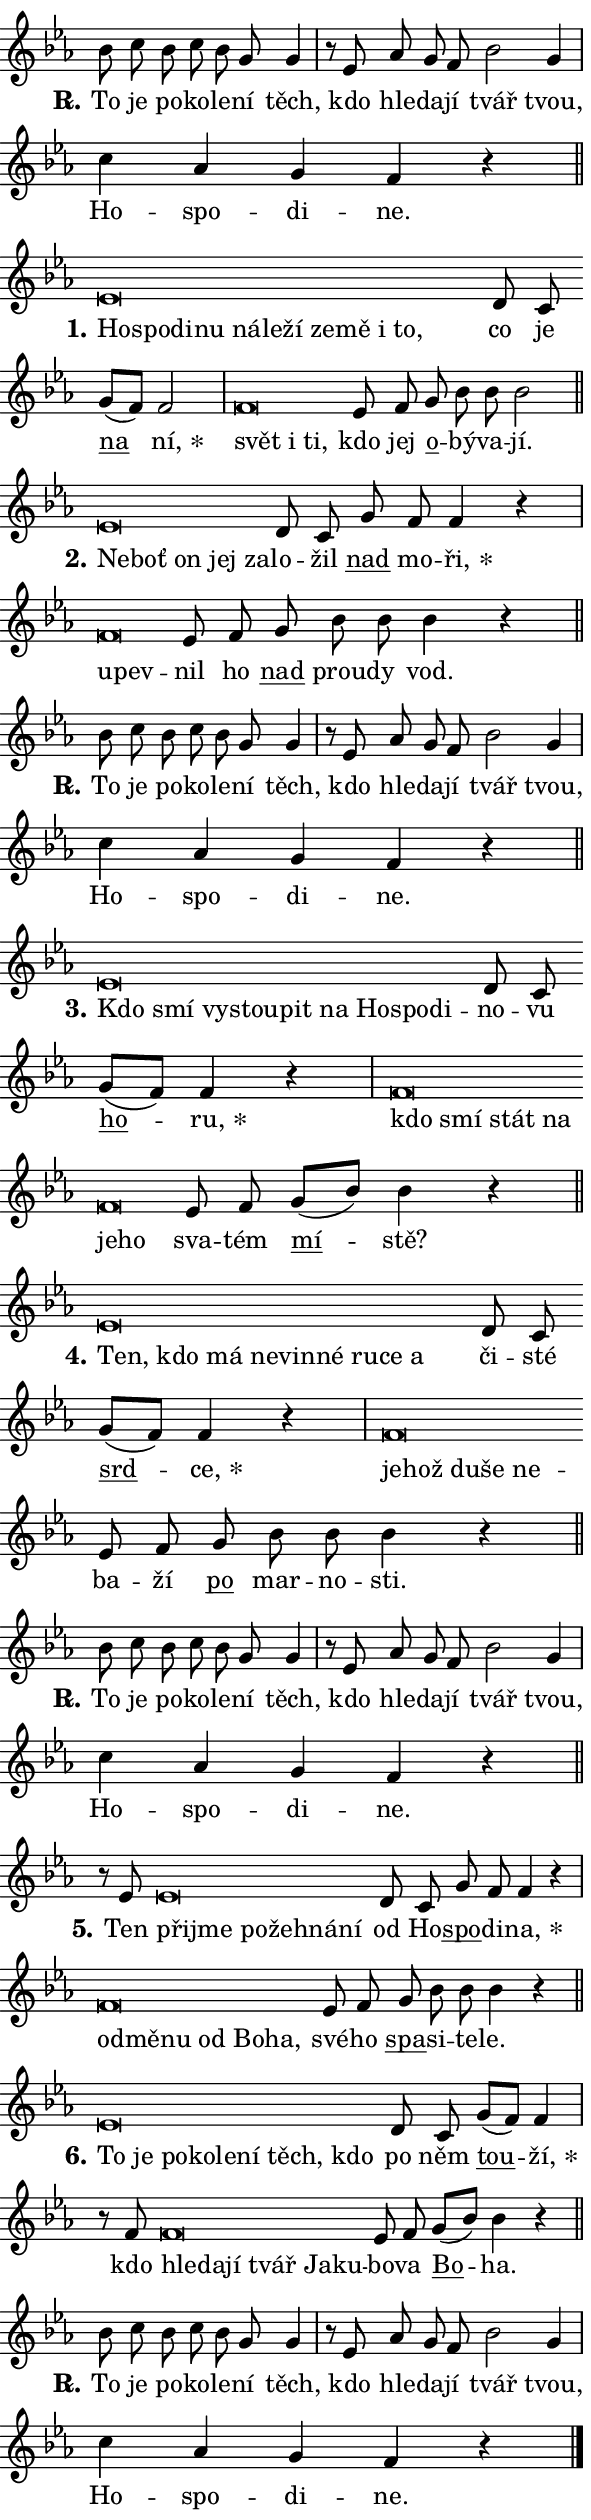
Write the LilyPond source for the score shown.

\version "2.24.0"
\header { tagline = "" }
\paper {
  indent = 0\cm
  top-margin = 0\cm
  right-margin = 0.13\cm % to fit lyric hyphens
  bottom-margin = 0\cm
  left-margin = 0\cm
  paper-width = 10\cm
  page-breaking = #ly:one-page-breaking
  system-system-spacing.basic-distance = #11
  score-system-spacing.basic-distance = #11
  ragged-last = ##f
}


%% Author: Thomas Morley
%% https://lists.gnu.org/archive/html/lilypond-user/2020-05/msg00002.html
#(define (line-position grob)
"Returns position of @var[grob} in current system:
   @code{'start}, if at first time-step
   @code{'end}, if at last time-step
   @code{'middle} otherwise
"
  (let* ((col (ly:item-get-column grob))
         (ln (ly:grob-object col 'left-neighbor))
         (rn (ly:grob-object col 'right-neighbor))
         (col-to-check-left (if (ly:grob? ln) ln col))
         (col-to-check-right (if (ly:grob? rn) rn col))
         (break-dir-left
           (and
             (ly:grob-property col-to-check-left 'non-musical #f)
             (ly:item-break-dir col-to-check-left)))
         (break-dir-right
           (and
             (ly:grob-property col-to-check-right 'non-musical #f)
             (ly:item-break-dir col-to-check-right))))
        (cond ((eqv? 1 break-dir-left) 'start)
              ((eqv? -1 break-dir-right) 'end)
              (else 'middle))))

#(define (tranparent-at-line-position vctor)
  (lambda (grob)
  "Relying on @code{line-position} select the relevant enry from @var{vctor}.
Used to determine transparency,"
    (case (line-position grob)
      ((end) (not (vector-ref vctor 0)))
      ((middle) (not (vector-ref vctor 1)))
      ((start) (not (vector-ref vctor 2))))))

noteHeadBreakVisibility =
#(define-music-function (break-visibility)(vector?)
"Makes @code{NoteHead}s transparent relying on @var{break-visibility}"
#{
  \override NoteHead.transparent =
    #(tranparent-at-line-position break-visibility)
#})

#(define delete-ledgers-for-transparent-note-heads
  (lambda (grob)
    "Reads whether a @code{NoteHead} is transparent.
If so this @code{NoteHead} is removed from @code{'note-heads} from
@var{grob}, which is supposed to be @code{LedgerLineSpanner}.
As a result ledgers are not printed for this @code{NoteHead}"
    (let* ((nhds-array (ly:grob-object grob 'note-heads))
           (nhds-list
             (if (ly:grob-array? nhds-array)
                 (ly:grob-array->list nhds-array)
                 '()))
           ;; Relies on the transparent-property being done before
           ;; Staff.LedgerLineSpanner.after-line-breaking is executed.
           ;; This is fragile ...
           (to-keep
             (remove
               (lambda (nhd)
                 (ly:grob-property nhd 'transparent #f))
               nhds-list)))
      ;; TODO find a better method to iterate over grob-arrays, similiar
      ;; to filter/remove etc for lists
      ;; For now rebuilt from scratch
      (set! (ly:grob-object grob 'note-heads)  '())
      (for-each
        (lambda (nhd)
          (ly:pointer-group-interface::add-grob grob 'note-heads nhd))
        to-keep))))

squashNotes = {
  \override NoteHead.X-extent = #'(-0.2 . 0.2)
  \override NoteHead.Y-extent = #'(-0.75 . 0)
  \override NoteHead.stencil =
    #(lambda (grob)
       (let ((pos (ly:grob-property grob 'staff-position)))
         (begin
           (if (< pos -7) (display "ERROR: Lower brevis then expected\n") (display ""))
           (if (<= pos -6) ly:text-interface::print ly:note-head::print))))
}
unSquashNotes = {
  \revert NoteHead.X-extent
  \revert NoteHead.Y-extent
  \revert NoteHead.stencil
}

hideNotes = \noteHeadBreakVisibility #begin-of-line-visible
unHideNotes = \noteHeadBreakVisibility #all-visible

% work-around for resetting accidentals
% https://lilypond.org/doc/v2.23/Documentation/notation/displaying-rhythms#unmetered-music
cadenzaMeasure = {
  \cadenzaOff
  \partial 1024 s1024
  \cadenzaOn
}

#(define-markup-command (accent layout props text) (markup?)
  "Underline accented syllable"
  (interpret-markup layout props
    #{\markup \override #'(offset . 4.3) \underline { #text }#}))

responsum = \markup \concat {
  "R" \hspace #-1.05 \path #0.1 #'((moveto 0 0.07) (lineto 0.9 0.8)) \hspace #0.05 "."
}

spaceSize = #0.6828661417322834 % exact space size for TeX Gyre Schola

\layout {
  \context {
    \Staff
    \remove "Time_signature_engraver"
    \override LedgerLineSpanner.after-line-breaking = #delete-ledgers-for-transparent-note-heads
  }
  \context {
    \Lyrics {
      \override LyricSpace.minimum-distance = \spaceSize
      \override LyricText.font-name = #"TeX Gyre Schola"
      \override LyricText.font-size = 1
      \override StanzaNumber.font-name = #"TeX Gyre Schola Bold"
      \override StanzaNumber.font-size = 1
    }
  }
  \context {
    \Score 
    \override NoteHead.text =
      #(lambda (grob) 
        (let ((pos (ly:grob-property grob 'staff-position)))
          #{\markup {
            \combine
              \halign #-0.55 \raise #(if (= pos -6) 0 0.5) \override #'(thickness . 2) \draw-line #'(3.2 . 0)
              \musicglyph "noteheads.sM1"
          }#}))
  }
}

% magnetic-lyrics.ily
%
%   written by
%     Jean Abou Samra <jean@abou-samra.fr>
%     Werner Lemberg <wl@gnu.org>
%
%   adapted by
%     Jiri Hon <jiri.hon@gmail.com>
%
% Version 2022-Apr-15

% https://www.mail-archive.com/lilypond-user@gnu.org/msg149350.html

#(define (Left_hyphen_pointer_engraver context)
   "Collect syllable-hyphen-syllable occurrences in lyrics and store
them in properties.  This engraver only looks to the left.  For
example, if the lyrics input is @code{foo -- bar}, it does the
following.

@itemize @bullet
@item
Set the @code{text} property of the @code{LyricHyphen} grob between
@q{foo} and @q{bar} to @code{foo}.

@item
Set the @code{left-hyphen} property of the @code{LyricText} grob with
text @q{foo} to the @code{LyricHyphen} grob between @q{foo} and
@q{bar}.
@end itemize

Use this auxiliary engraver in combination with the
@code{lyric-@/text::@/apply-@/magnetic-@/offset!} hook."
   (let ((hyphen #f)
         (text #f))
     (make-engraver
      (acknowledgers
       ((lyric-syllable-interface engraver grob source-engraver)
        (set! text grob)))
      (end-acknowledgers
       ((lyric-hyphen-interface engraver grob source-engraver)
        ;(when (not (grob::has-interface grob 'lyric-space-interface))
          (set! hyphen grob)));)
      ((stop-translation-timestep engraver)
       (when (and text hyphen)
         (ly:grob-set-object! text 'left-hyphen hyphen))
       (set! text #f)
       (set! hyphen #f)))))

#(define (lyric-text::apply-magnetic-offset! grob)
   "If the space between two syllables is less than the value in
property @code{LyricText@/.details@/.squash-threshold}, move the right
syllable to the left so that it gets concatenated with the left
syllable.

Use this function as a hook for
@code{LyricText@/.after-@/line-@/breaking} if the
@code{Left_@/hyphen_@/pointer_@/engraver} is active."
   (let ((hyphen (ly:grob-object grob 'left-hyphen #f)))
     (when hyphen
       (let ((left-text (ly:spanner-bound hyphen LEFT)))
         (when (grob::has-interface left-text 'lyric-syllable-interface)
           (let* ((common (ly:grob-common-refpoint grob left-text X))
                  (this-x-ext (ly:grob-extent grob common X))
                  (left-x-ext
                   (begin
                     ;; Trigger magnetism for left-text.
                     (ly:grob-property left-text 'after-line-breaking)
                     (ly:grob-extent left-text common X)))
                  ;; `delta` is the gap width between two syllables.
                  (delta (- (interval-start this-x-ext)
                            (interval-end left-x-ext)))
                  (details (ly:grob-property grob 'details))
                  (threshold (assoc-get 'squash-threshold details 0.2)))
             (when (< delta threshold)
               (let* (;; We have to manipulate the input text so that
                      ;; ligatures crossing syllable boundaries are not
                      ;; disabled.  For languages based on the Latin
                      ;; script this is essentially a beautification.
                      ;; However, for non-Western scripts it can be a
                      ;; necessity.
                      (lt (ly:grob-property left-text 'text))
                      (rt (ly:grob-property grob 'text))
                      (is-space (grob::has-interface hyphen 'lyric-space-interface))
                      (space (if is-space " " ""))
                      (extra-delta (if is-space spaceSize 0))
                      ;; Append new syllable.
                      (ltrt-space (if (and (string? lt) (string? rt))
                                (string-append lt space rt)
                                (make-concat-markup (list lt space rt))))
                      ;; Right-align `ltrt` to the right side.
                      (ltrt-space-markup (grob-interpret-markup
                               grob
                               (make-translate-markup
                                (cons (interval-length this-x-ext) 0)
                                (make-right-align-markup ltrt-space)))))
                 (begin
                   ;; Don't print `left-text`.
                   (ly:grob-set-property! left-text 'stencil #f)
                   ;; Set text and stencil (which holds all collected
                   ;; syllables so far) and shift it to the left.
                   (ly:grob-set-property! grob 'text ltrt-space)
                   (ly:grob-set-property! grob 'stencil ltrt-space-markup)
                   (ly:grob-translate-axis! grob (- (- delta extra-delta)) X))))))))))


#(define (lyric-hyphen::displace-bounds-first grob)
   ;; Make very sure this callback isn't triggered too early.
   (let ((left (ly:spanner-bound grob LEFT))
         (right (ly:spanner-bound grob RIGHT)))
     (ly:grob-property left 'after-line-breaking)
     (ly:grob-property right 'after-line-breaking)
     (ly:lyric-hyphen::print grob)))

squashThreshold = #0.4

\layout {
  \context {
    \Lyrics
    \consists #Left_hyphen_pointer_engraver
    \override LyricText.after-line-breaking =
      #lyric-text::apply-magnetic-offset!
    \override LyricHyphen.stencil = #lyric-hyphen::displace-bounds-first
    \override LyricText.details.squash-threshold = \squashThreshold
    \override LyricHyphen.minimum-distance = 0
    \override LyricHyphen.minimum-length = \squashThreshold
  }
}

squashText = \override LyricText.details.squash-threshold = 9999
unSquashText = \override LyricText.details.squash-threshold = \squashThreshold

leftText = \override LyricText.self-alignment-X = #LEFT
unLeftText = \revert LyricText.self-alignment-X

starOffset = #(lambda (grob) 
                (let ((x_offset (ly:self-alignment-interface::aligned-on-x-parent grob)))
                  (if (= x_offset 0) 0 (+ x_offset 1.2))))

star = #(define-music-function (syllable)(string?)
"Append star separator at the end of a syllable"
#{
  \once \override LyricText.X-offset = #starOffset
  \lyricmode { \markup {
    #syllable
    \override #'((font-name . "TeX Gyre Schola Bold")) \hspace #0.2 \lower #0.65 \larger "*"
  } }
#})

starAccent = #(define-music-function (syllable)(string?)
"Append star separator at the end of a syllable and make accent"
#{
  \once \override LyricText.X-offset = #starOffset
  \lyricmode { \markup {
    \accent #syllable
    \override #'((font-name . "TeX Gyre Schola Bold")) \hspace #0.2 \lower #0.65 \larger "*"
  } }
#})

breath = #(define-music-function (syllable)(string?)
"Append breathing indicator at the end of a syllable"
#{
  \lyricmode { \markup { #syllable "+" } }
#})

optionalBreath = #(define-music-function (syllable)(string?)
"Append optional breathing indicator at the end of a syllable"
#{
  \lyricmode { \markup { #syllable "(+)" } }
#})


\score {
    <<
        \new Voice = "melody" { \cadenzaOn \key es \major \relative { bes'8 c bes c bes g g4 \cadenzaMeasure \bar "|" r8 es as g f bes2 g4 \cadenzaMeasure \bar "|" c as g f r \cadenzaMeasure \bar "||" \break } }
        \new Lyrics \lyricsto "melody" { \lyricmode { \set stanza = \responsum
To je po -- ko -- le -- ní těch, kdo hle -- da -- jí tvář tvou, Ho -- spo -- di -- ne. } }
    >>
    \layout {}
}

\score {
    <<
        \new Voice = "melody" { \cadenzaOn \key es \major \relative { \squashNotes es'\breve*1/16 \hideNotes \breve*1/16 \bar "" \breve*1/16 \bar "" \breve*1/16 \bar "" \breve*1/16 \bar "" \breve*1/16 \bar "" \breve*1/16 \bar "" \breve*1/16 \bar "" \breve*1/16 \bar "" \breve*1/16 \breve*1/16 \bar "" \unHideNotes \unSquashNotes d8 c \bar "" g'[( f)] f2 \cadenzaMeasure \bar "|" \squashNotes f\breve*1/16 \hideNotes \breve*1/16 \breve*1/16 \bar "" \unHideNotes \unSquashNotes es8 f \bar "" g bes bes bes2 \cadenzaMeasure \bar "||" \break } }
        \new Lyrics \lyricsto "melody" { \lyricmode { \set stanza = "1."
\leftText Ho -- \squashText spo -- di -- nu ná -- le -- ží ze -- mě i to, \unLeftText \unSquashText co je \markup \accent na \star ní, \leftText svět \squashText i ti, \unLeftText \unSquashText kdo jej \markup \accent o -- bý -- va -- jí. } }
    >>
    \layout {}
}

\score {
    <<
        \new Voice = "melody" { \cadenzaOn \key es \major \relative { \squashNotes es'\breve*1/16 \hideNotes \breve*1/16 \bar "" \breve*1/16 \bar "" \breve*1/16 \breve*1/16 \bar "" \unHideNotes \unSquashNotes d8 c \bar "" g' f f4 r \cadenzaMeasure \bar "|" \squashNotes f\breve*1/16 \hideNotes \breve*1/16 \bar "" \unHideNotes \unSquashNotes es8 f \bar "" g bes bes bes4 r \cadenzaMeasure \bar "||" \break } }
        \new Lyrics \lyricsto "melody" { \lyricmode { \set stanza = "2."
\leftText Ne -- \squashText boť on jej za -- \unLeftText \unSquashText lo -- žil \markup \accent nad mo -- \star ři, \leftText u -- \squashText pev -- \unLeftText \unSquashText nil ho \markup \accent nad prou -- dy vod. } }
    >>
    \layout {}
}

\score {
    <<
        \new Voice = "melody" { \cadenzaOn \key es \major \relative { bes'8 c bes c bes g g4 \cadenzaMeasure \bar "|" r8 es as g f bes2 g4 \cadenzaMeasure \bar "|" c as g f r \cadenzaMeasure \bar "||" \break } }
        \new Lyrics \lyricsto "melody" { \lyricmode { \set stanza = \responsum
To je po -- ko -- le -- ní těch, kdo hle -- da -- jí tvář tvou, Ho -- spo -- di -- ne. } }
    >>
    \layout {}
}

\score {
    <<
        \new Voice = "melody" { \cadenzaOn \key es \major \relative { \squashNotes es'\breve*1/16 \hideNotes \breve*1/16 \bar "" \breve*1/16 \bar "" \breve*1/16 \bar "" \breve*1/16 \bar "" \breve*1/16 \bar "" \breve*1/16 \bar "" \breve*1/16 \breve*1/16 \bar "" \unHideNotes \unSquashNotes d8 c \bar "" g'[( f)] f4 r \cadenzaMeasure \bar "|" \squashNotes f\breve*1/16 \hideNotes \breve*1/16 \bar "" \breve*1/16 \bar "" \breve*1/16 \bar "" \breve*1/16 \breve*1/16 \bar "" \unHideNotes \unSquashNotes es8 f \bar "" g[( bes)] bes4 r \cadenzaMeasure \bar "||" \break } }
        \new Lyrics \lyricsto "melody" { \lyricmode { \set stanza = "3."
\leftText Kdo \squashText smí vy -- stou -- pit na Ho -- spo -- di -- \unLeftText \unSquashText no -- vu \markup \accent ho -- \star ru, \leftText kdo \squashText smí stát na je -- ho \unLeftText \unSquashText sva -- tém \markup \accent mí -- stě? } }
    >>
    \layout {}
}

\score {
    <<
        \new Voice = "melody" { \cadenzaOn \key es \major \relative { \squashNotes es'\breve*1/16 \hideNotes \breve*1/16 \bar "" \breve*1/16 \bar "" \breve*1/16 \bar "" \breve*1/16 \bar "" \breve*1/16 \bar "" \breve*1/16 \bar "" \breve*1/16 \breve*1/16 \bar "" \unHideNotes \unSquashNotes d8 c \bar "" g'[( f)] f4 r \cadenzaMeasure \bar "|" \squashNotes f\breve*1/16 \hideNotes \breve*1/16 \bar "" \breve*1/16 \bar "" \breve*1/16 \breve*1/16 \bar "" \unHideNotes \unSquashNotes es8 f \bar "" g bes bes bes4 r \cadenzaMeasure \bar "||" \break } }
        \new Lyrics \lyricsto "melody" { \lyricmode { \set stanza = "4."
\leftText Ten, \squashText kdo má ne -- vin -- né ru -- ce a \unLeftText \unSquashText či -- sté \markup \accent srd -- \star ce, \leftText je -- \squashText hož du -- še ne -- \unLeftText \unSquashText ba -- ží \markup \accent po mar -- no -- sti. } }
    >>
    \layout {}
}

\score {
    <<
        \new Voice = "melody" { \cadenzaOn \key es \major \relative { bes'8 c bes c bes g g4 \cadenzaMeasure \bar "|" r8 es as g f bes2 g4 \cadenzaMeasure \bar "|" c as g f r \cadenzaMeasure \bar "||" \break } }
        \new Lyrics \lyricsto "melody" { \lyricmode { \set stanza = \responsum
To je po -- ko -- le -- ní těch, kdo hle -- da -- jí tvář tvou, Ho -- spo -- di -- ne. } }
    >>
    \layout {}
}

\score {
    <<
        \new Voice = "melody" { \cadenzaOn \key es \major \relative { r8 es'8 \squashNotes es\breve*1/16 \hideNotes \breve*1/16 \bar "" \breve*1/16 \bar "" \breve*1/16 \bar "" \breve*1/16 \breve*1/16 \bar "" \unHideNotes \unSquashNotes d8 c \bar "" g' f f4 r \cadenzaMeasure \bar "|" \squashNotes f\breve*1/16 \hideNotes \breve*1/16 \bar "" \breve*1/16 \bar "" \breve*1/16 \bar "" \breve*1/16 \breve*1/16 \bar "" \unHideNotes \unSquashNotes es8 f \bar "" g bes bes bes4 r \cadenzaMeasure \bar "||" \break } }
        \new Lyrics \lyricsto "melody" { \lyricmode { \set stanza = "5."
Ten \leftText při -- \squashText jme po -- žeh -- ná -- ní \unLeftText \unSquashText od Ho -- \markup \accent spo -- di -- \star na, \leftText od -- \squashText mě -- nu od Bo -- ha, \unLeftText \unSquashText své -- ho \markup \accent spa -- si -- te -- le. } }
    >>
    \layout {}
}

\score {
    <<
        \new Voice = "melody" { \cadenzaOn \key es \major \relative { \squashNotes es'\breve*1/16 \hideNotes \breve*1/16 \bar "" \breve*1/16 \bar "" \breve*1/16 \bar "" \breve*1/16 \bar "" \breve*1/16 \bar "" \breve*1/16 \breve*1/16 \bar "" \unHideNotes \unSquashNotes d8 c \bar "" g'[( f)] f4 \cadenzaMeasure \bar "|" r8 f8 \squashNotes f\breve*1/16 \hideNotes \breve*1/16 \bar "" \breve*1/16 \bar "" \breve*1/16 \bar "" \breve*1/16 \breve*1/16 \bar "" \unHideNotes \unSquashNotes es8 f \bar "" g[( bes)] bes4 r \cadenzaMeasure \bar "||" \break } }
        \new Lyrics \lyricsto "melody" { \lyricmode { \set stanza = "6."
\leftText To \squashText je po -- ko -- le -- ní těch, kdo \unLeftText \unSquashText po něm \markup \accent tou -- \star ží, kdo \leftText hle -- \squashText da -- jí tvář Ja -- ku -- \unLeftText \unSquashText bo -- va \markup \accent Bo -- ha. } }
    >>
    \layout {}
}

\score {
    <<
        \new Voice = "melody" { \cadenzaOn \key es \major \relative { bes'8 c bes c bes g g4 \cadenzaMeasure \bar "|" r8 es as g f bes2 g4 \cadenzaMeasure \bar "|" c as g f r \cadenzaMeasure \bar "||" \break } \bar "|." }
        \new Lyrics \lyricsto "melody" { \lyricmode { \set stanza = \responsum
To je po -- ko -- le -- ní těch, kdo hle -- da -- jí tvář tvou, Ho -- spo -- di -- ne. } }
    >>
    \layout {}
}
